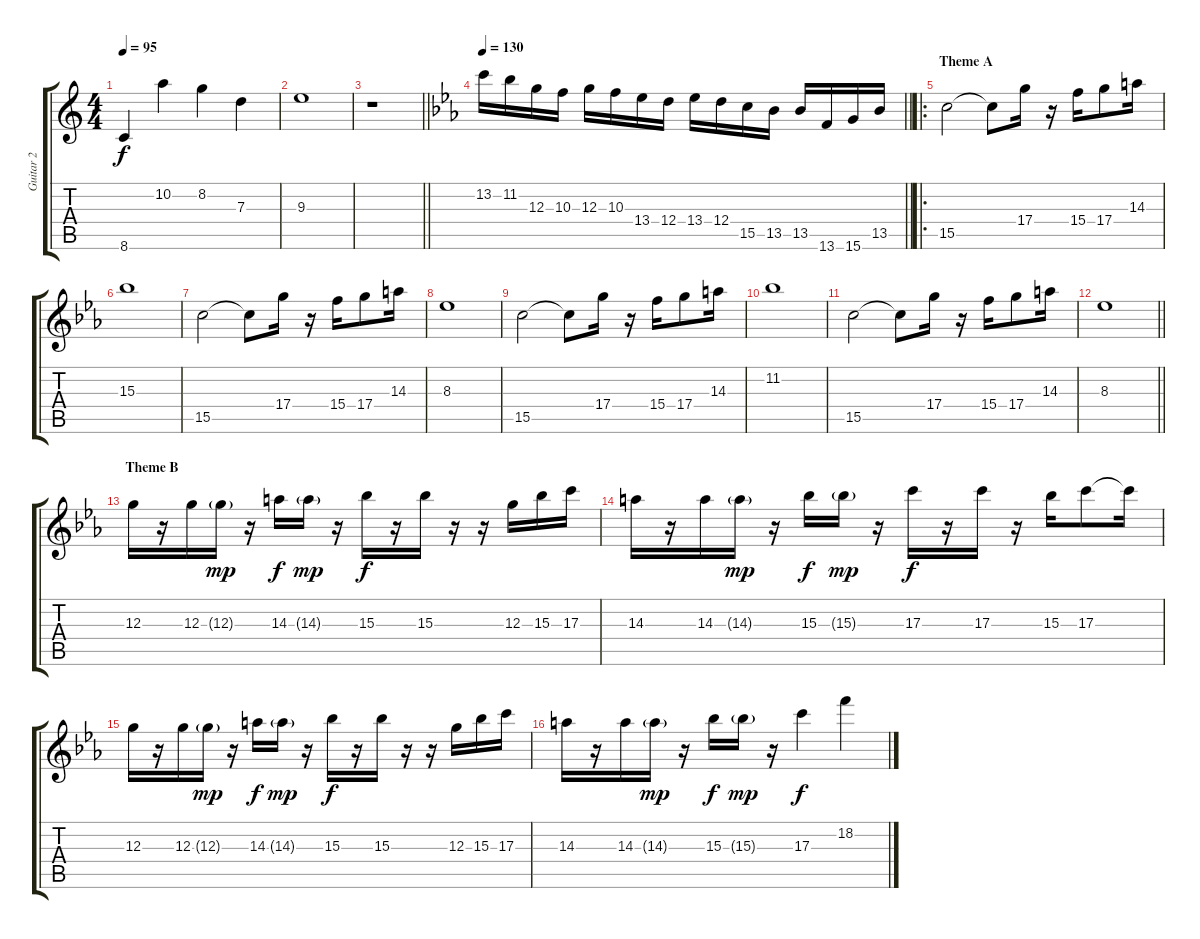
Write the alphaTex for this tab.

\track ("Guitar 2" "Guitar 2") {instrument distortionguitar}
\staff {score tabs}
\tuning (E4 B3 G3 D3 A2 E2) {hide}
\ts (4 4)
\tempo 95
\clef g2
\ks c
8.6.4{dy f instrument distortionguitar} 10.2.4 8.2.4 7.3.4 |
9.3.1 |
\barLineRight lightlight
r.1 |
\tempo 130
\barLineRight lightlight
\ks eb
13.2.16 11.2.16 12.3.16 10.3.16 12.3.16 10.3.16 13.4.16 12.4.16 13.4.16 12.4.16 15.5.16 13.5.16 13.5.16 13.6.16 15.6.16 13.5.16 |
\ro
\section ("" "Theme A")
15.5.2 15.5{t}.8 17.4.16 r.16 15.4.16 17.4.8 14.3.16 |
15.3.1 |
15.5.2 15.5{t}.8 17.4.16 r.16 15.4.16 17.4.8 14.3.16 |
8.3.1 |
15.5.2 15.5{t}.8 17.4.16 r.16 15.4.16 17.4.8 14.3.16 |
11.2.1 |
15.5.2 15.5{t}.8 17.4.16 r.16 15.4.16 17.4.8 14.3.16 |
\barLineRight lightlight
8.3.1 |
\section ("" "Theme B")
12.3.16 r.16 12.3.16 12.3{g}.16{dy mp} r.16 14.3.16{dy f} 14.3{g}.16{dy mp} r.16 15.3.16{dy f} r.16 15.3.16 r.16 r.16 12.3.16 15.3.16 17.3.16 |
14.3.16 r.16 14.3.16 14.3{g}.16{dy mp} r.16 15.3.16{dy f} 15.3{g}.16{dy mp} r.16 17.3.16{dy f} r.16 17.3.16 r.16 15.3.16 17.3.8 17.3{t}.16 |
12.3.16 r.16 12.3.16 12.3{g}.16{dy mp} r.16 14.3.16{dy f} 14.3{g}.16{dy mp} r.16 15.3.16{dy f} r.16 15.3.16 r.16 r.16 12.3.16 15.3.16 17.3.16 |
14.3.16 r.16 14.3.16 14.3{g}.16{dy mp} r.16 15.3.16{dy f} 15.3{g}.16{dy mp} r.16 17.3.4{dy f} 18.2.4
